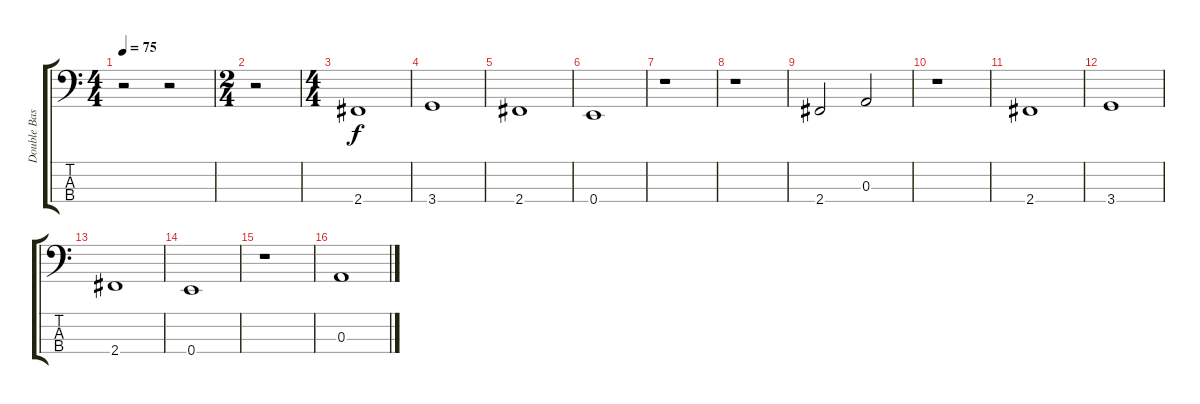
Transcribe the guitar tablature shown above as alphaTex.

\track ("Double Bass" "Double Bas") {instrument contrabass}
\staff {score tabs}
\tuning (G2 D2 A1 E1) {hide}
\ts (4 4)
\tempo 75
\clef f4
\ks c
r.2{dy f} r.2 |
\ts (2 4)
r.2 |
\ts (4 4)
2.4.1 |
3.4.1 |
2.4.1 |
0.4.1 |
r.1 |
r.1 |
2.4.2 0.3.2 |
r.1 |
2.4.1 |
3.4.1 |
2.4.1 |
0.4.1 |
r.1 |
0.3.1
